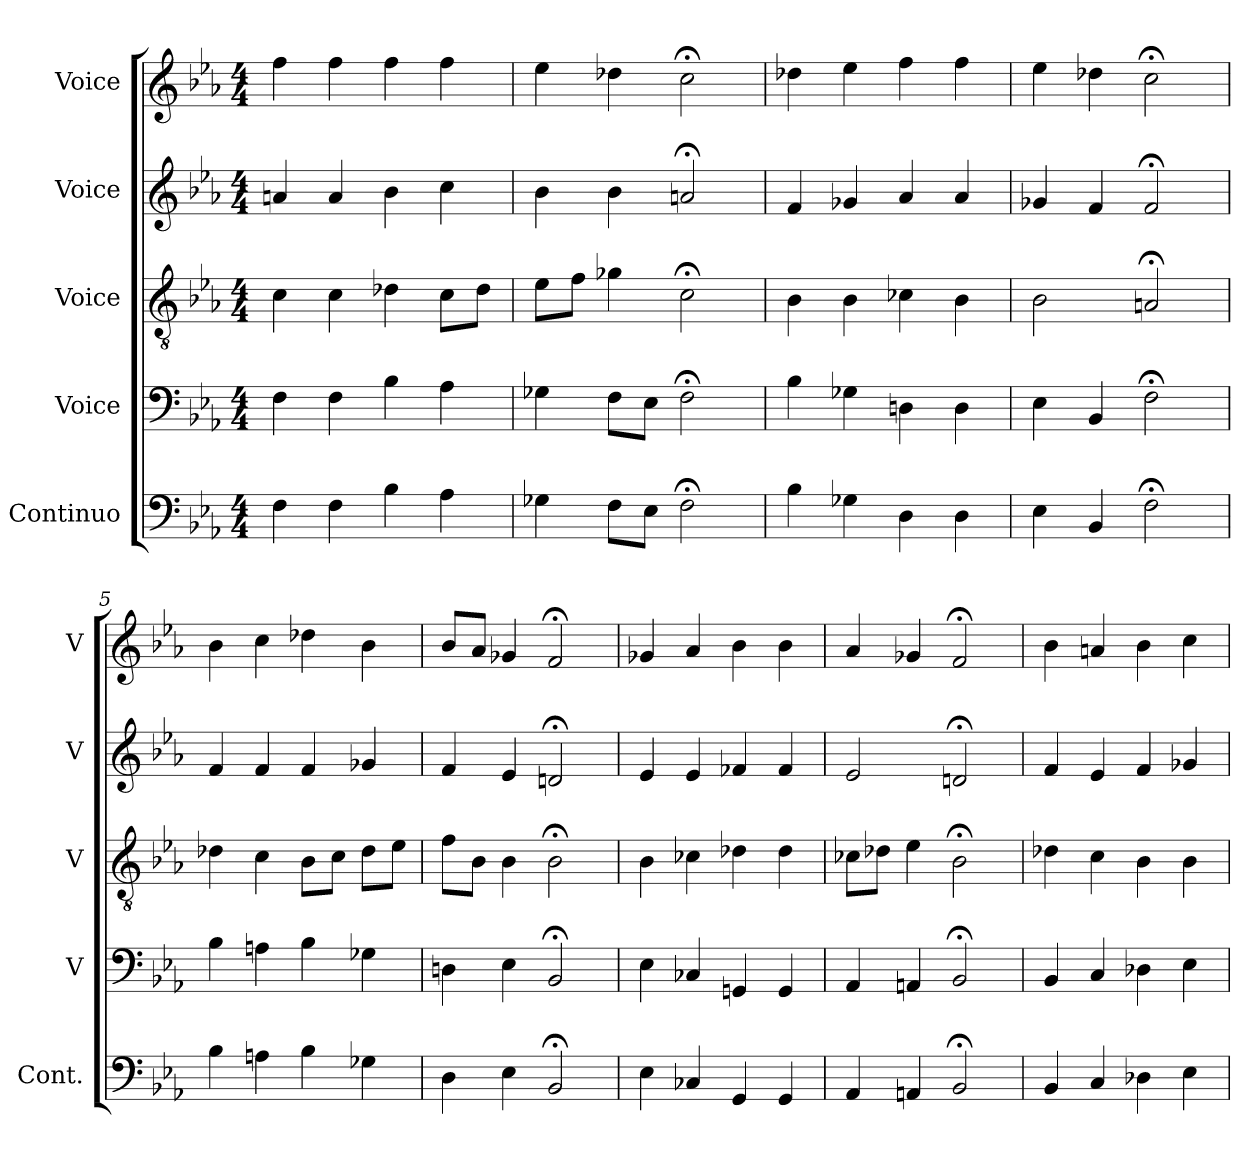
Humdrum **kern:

**kern	**kern	**kern	**kern	**kern
*part5	*part4	*part3	*part2	*part1
*staff5	*staff4	*staff3	*staff2	*staff1
*I"Continuo	*I"Voice	*I"Voice	*I"Voice	*I"Voice
*I'Cont.	*I'V	*I'V	*I'V	*I'V
*clefF4	*clefF4	*clefGv2	*clefG2	*clefG2
*ITrd7c12	*	*	*	*
*k[b-e-a-]	*k[b-e-a-]	*k[b-e-a-]	*k[b-e-a-]	*k[b-e-a-]
*M4/4	*M4/4	*M4/4	*M4/4	*M4/4
=1	=1	=1	=1	=1
4FF\	4F\	4c\	4an/	4ff\
4FF\	4F\	4c\	4a/	4ff\
4BB-\	4B-\	4d-X\	4b-\	4ff\
4AA-\	4A-\	8c\L	4cc\	4ff\
.	.	8d-\J	.	.
=2	=2	=2	=2	=2
4GG-X\	4G-X\	8e-\L	4b-\	4ee-\
.	.	8f\J	.	.
8FF\L	8F\L	4g-X\	4b-\	4dd-X\
8EE-\J	8E-\J	.	.	.
2FF;<\	2F;<\	2c;<\	2an;</	2cc;<\
=3	=3	=3	=3	=3
4BB-\	4B-\	4B-\	4f/	4dd-X\
4GG-X\	4G-X\	4B-\	4g-X/	4ee-\
4DD\	4Dn\	4c-X\	4a-/	4ff\
4DD\	4D\	4B-\	4a-/	4ff\
=4	=4	=4	=4	=4
4EE-\	4E-\	2B-\	4g-X/	4ee-\
4BBB-/	4BB-/	.	4f/	4dd-X\
2FF;<\	2F;<\	2An;</	2f;</	2cc;<\
=5	=5	=5	=5	=5
4BB-\	4B-\	4d-X\	4f/	4b-\
4AAn\	4An\	4c\	4f/	4cc\
4BB-\	4B-\	8B-\L	4f/	4dd-X\
.	.	8c\J	.	.
4GG-X\	4G-X\	8d-\L	4g-X/	4b-\
.	.	8e-\J	.	.
=6	=6	=6	=6	=6
4DD\	4Dn\	8f\L	4f/	8b-/L
.	.	8B-\J	.	8a-/J
4EE-\	4E-\	4B-\	4e-/	4g-X/
2BBB-;</	2BB-;</	2B-;<\	2dn;</	2f;</
!!LO:LB:g=z
=7	=7	=7	=7	=7
4EE-\	4E-\	4B-\	4e-/	4g-X/
4CC-X/	4C-X/	4c-X\	4e-/	4a-/
4GGG/	4GGn/	4d-X\	4f-X/	4b-\
4GGG/	4GG/	4d-\	4f-/	4b-\
=8	=8	=8	=8	=8
4AAA-/	4AA-/	8c-X\L	2e-/	4a-/
.	.	8d-X\J	.	.
4AAAn/	4AAn/	4e-\	.	4g-X/
2BBB-;</	2BB-;</	2B-;<\	2dn;</	2f;</
=9	=9	=9	=9	=9
4BBB-/	4BB-/	4d-X\	4f/	4b-\
4CC/	4C/	4c\	4e-/	4an/
4DD-X\	4D-X\	4B-\	4f/	4b-\
4EE-\	4E-\	4B-\	4g-X/	4cc\
=	=	=	=	=
*-	*-	*-	*-	*-
